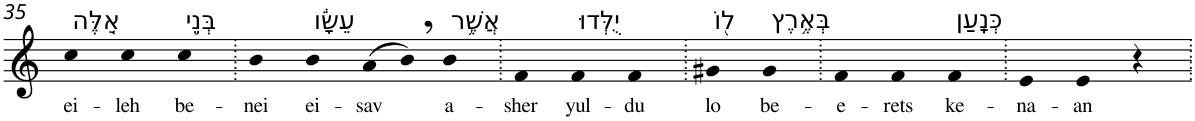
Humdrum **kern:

**kern	**text
*part1	*part1
*staff1	*staff1
*I"Piano	*
*I'Pno	*
!!LO:PB:g=z
*clefG2	*
*k[]	*
=35	=35
!LO:TX:a:t=אֵ֚לֶּה	!
!	!LO:LY:b
4cc	ei-
!	!LO:LY:b
4cc	-leh
!LO:TX:a:t=בְּנֵ֣י	!
!	!LO:LY:b
4cc	be-
=36.	=36.
!	!LO:LY:b
4b	-nei
!LO:TX:a:t=עֵשָׂ֔ו	!
!	!LO:LY:b
4b	ei-
!	!LO:LY:b
(>8a	-sav
8b,)	.
!LO:TX:a:t=אֲשֶׁ֥ר	!
!	!LO:LY:b
4b	a-
=37.	=37.
!	!LO:LY:b
4f	-sher
!LO:TX:a:t=יֻלְּדוּ	!
!	!LO:LY:b
4f	yul-
!	!LO:LY:b
4f	-du
=38.	=38.
!LO:TX:a:t=ל֖וֹ	!
!	!LO:LY:b
4g#X	lo
!LO:TX:a:t=בְּאֶ֥רֶץ	!
!	!LO:LY:b
4g#	be-
=39.	=39.
!	!LO:LY:b
4f	-e-
!	!LO:LY:b
4f	-rets
!LO:TX:a:t=כְּנָֽעַן	!
!	!LO:LY:b
4f	ke-
=40.	=40.
!	!LO:LY:b
4e	-na-
!	!LO:LY:b
4e	-an
4r	.
=.	=.
*-	*-
